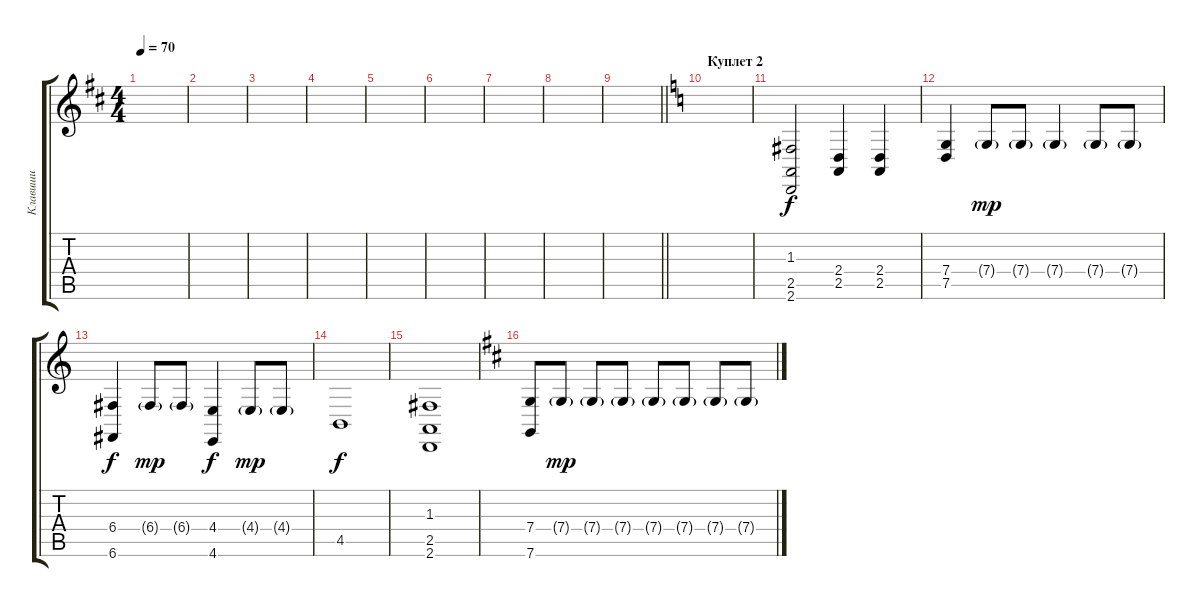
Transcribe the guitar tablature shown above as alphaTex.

\track ("Клавиши" "Клавиши") {instrument acousticgrandpiano}
\staff {score tabs}
\tuning (D4 A3 F3 C3 G2 C2) {hide}
\ts (4 4)
\tempo 70
\clef g2
\ks bminor
|
|
|
|
|
|
|
|
\barLineRight lightlight
|
\section ("" "Куплет 2")
\ks c
|
(1.3 2.5 2.6).2{dy f} (2.4 2.5).4 (2.4 2.5).4 |
(7.4 7.5).4 7.4{g}.8{dy mp} 7.4{g}.8 7.4{g}.4 7.4{g}.8 7.4{g}.8 |
(6.4 6.6).4{dy f} 6.4{g}.8{dy mp} 6.4{g}.8 (4.4 4.6).4{dy f} 4.4{g}.8{dy mp} 4.4{g}.8 |
4.5.1{dy f} |
(1.3 2.5 2.6).1 |
\ks bminor
(7.4 7.6).8 7.4{g}.8{dy mp} 7.4{g}.8 7.4{g}.8 7.4{g}.8 7.4{g}.8 7.4{g}.8 7.4{g}.8
